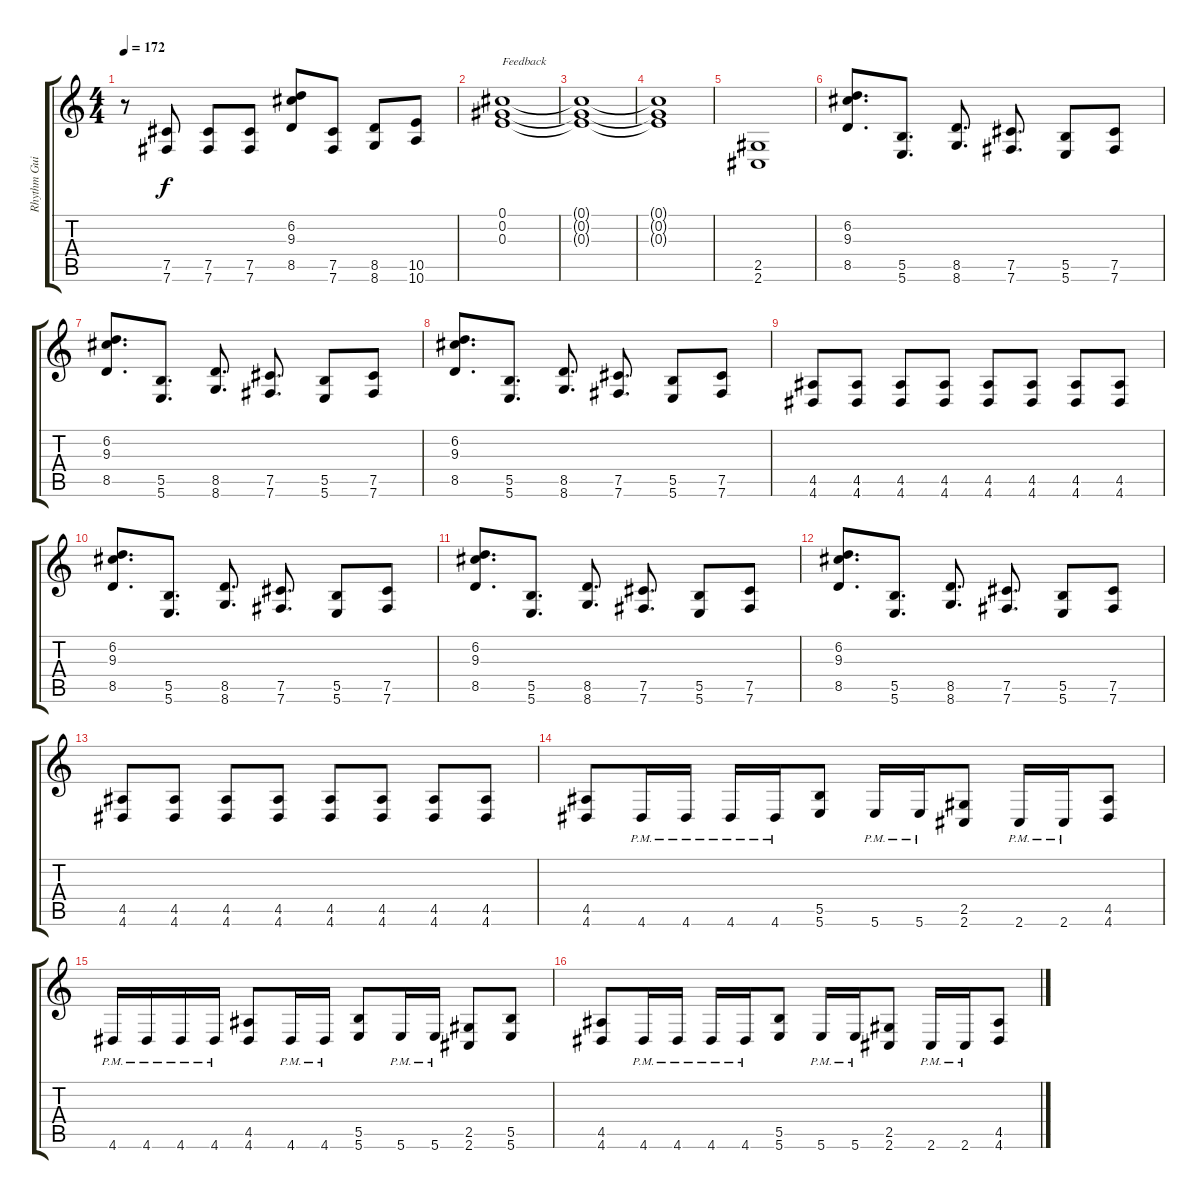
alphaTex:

\track ("Rhythm Guitar 1" "Rhythm Gui") {instrument distortionguitar}
\staff {score tabs}
\tuning (Db4 Ab3 E3 B2 Gb2 B1) {hide}
\ts (4 4)
\tempo 172
\clef g2
\ks c
r.8{dy f} (7.5 7.6).8 (7.5 7.6).8 (7.5 7.6).8 (6.2 9.3 8.5).8 (7.5 7.6).8 (8.5 8.6).8 (10.5 10.6).8 |
(0.1 0.2 0.3).1{txt "Feedback"} |
(0.1{t} 0.2{t} 0.3{t}).1 |
(0.1{t} 0.2{t} 0.3{t}).1 |
(2.5 2.6).1 |
(6.2 9.3 8.5).8{d} (5.5 5.6).8{d} (8.5 8.6).8{d} (7.5 7.6).8{d} (5.5 5.6).8 (7.5 7.6).8 |
(6.2 9.3 8.5).8{d} (5.5 5.6).8{d} (8.5 8.6).8{d} (7.5 7.6).8{d} (5.5 5.6).8 (7.5 7.6).8 |
(6.2 9.3 8.5).8{d} (5.5 5.6).8{d} (8.5 8.6).8{d} (7.5 7.6).8{d} (5.5 5.6).8 (7.5 7.6).8 |
(4.5 4.6).8 (4.5 4.6).8 (4.5 4.6).8 (4.5 4.6).8 (4.5 4.6).8 (4.5 4.6).8 (4.5 4.6).8 (4.5 4.6).8 |
(6.2 9.3 8.5).8{d} (5.5 5.6).8{d} (8.5 8.6).8{d} (7.5 7.6).8{d} (5.5 5.6).8 (7.5 7.6).8 |
(6.2 9.3 8.5).8{d} (5.5 5.6).8{d} (8.5 8.6).8{d} (7.5 7.6).8{d} (5.5 5.6).8 (7.5 7.6).8 |
(6.2 9.3 8.5).8{d} (5.5 5.6).8{d} (8.5 8.6).8{d} (7.5 7.6).8{d} (5.5 5.6).8 (7.5 7.6).8 |
(4.5 4.6).8 (4.5 4.6).8 (4.5 4.6).8 (4.5 4.6).8 (4.5 4.6).8 (4.5 4.6).8 (4.5 4.6).8 (4.5 4.6).8 |
(4.5 4.6).8 4.6{pm}.16 4.6{pm}.16 4.6{pm}.16 4.6{pm}.16 (5.5 5.6).8 5.6{pm}.16 5.6{pm}.16 (2.5 2.6).8 2.6{pm}.16 2.6{pm}.16 (4.5 4.6).8 |
4.6{pm}.16 4.6{pm}.16 4.6{pm}.16 4.6{pm}.16 (4.5 4.6).8 4.6{pm}.16 4.6{pm}.16 (5.5 5.6).8 5.6{pm}.16 5.6{pm}.16 (2.5 2.6).8 (5.5 5.6).8 |
(4.5 4.6).8 4.6{pm}.16 4.6{pm}.16 4.6{pm}.16 4.6{pm}.16 (5.5 5.6).8 5.6{pm}.16 5.6{pm}.16 (2.5 2.6).8 2.6{pm}.16 2.6{pm}.16 (4.5 4.6).8
